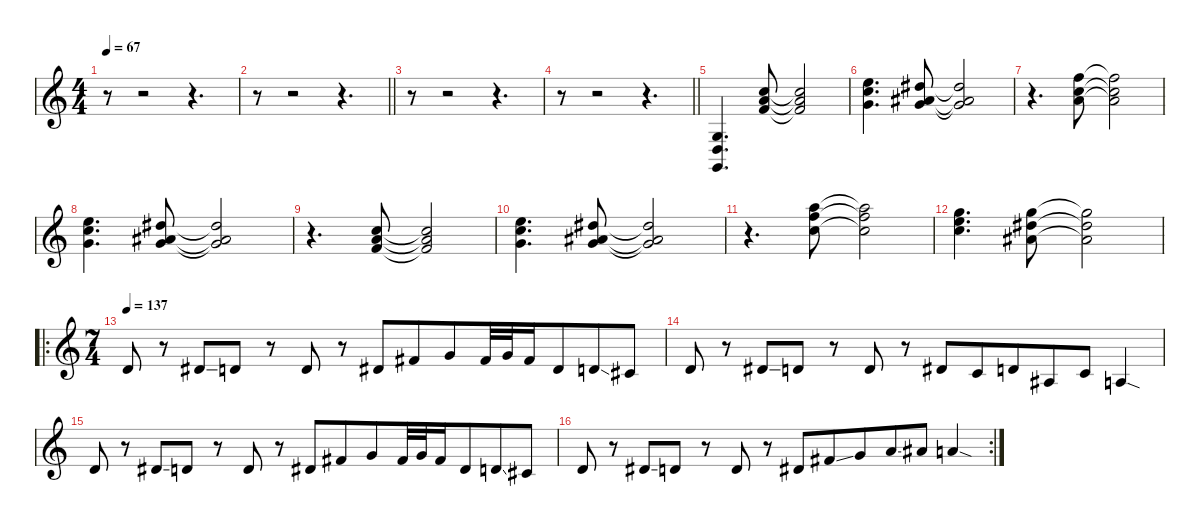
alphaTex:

\defaultSystemsLayout 4
\hideDynamics
\bracketExtendMode nobrackets
\singleTrackTrackNamePolicy hidden
\multiTrackTrackNamePolicy hidden
\firstSystemTrackNameMode fullname
\otherSystemsTrackNameOrientation horizontal
\track ("Keyboard" "el.pno.") {instrument distortionguitar}
\staff {score}
\tuning (E4 B3 G3 D3 A2 E2)
\displaytranspose 0
\ts (4 4)
\tempo 67
\clef g2
\ks c
r.8{dy f beam Down} r.2{beam Down} r.4{d beam Down} |
\barLineRight lightlight
r.8{beam Down} r.2{beam Down} r.4{d beam Down} |
r.8{beam Down} r.2{beam Down} r.4{d beam Down} |
\barLineRight lightlight
r.8{beam Down} r.2{beam Down} r.4{d beam Down} |
(5.4 5.5 3.6).4{d beam Up} (8.1 10.2 10.3).8{beam Up} (8.1{t} 10.2{t} 10.3{t}).2{beam Up} |
(12.1 13.2 12.3).4{d beam Down} (11.1{acc #} 11.2{acc #} 12.3).8{beam Up} (11.1{t acc #} 11.2{t acc #} 12.3{t}).2{beam Up} |
r.4{d beam Down} (13.1 13.2 14.3).8{beam Down} (13.1{t} 13.2{t} 14.3{t}).2{beam Down} |
(12.1 13.2 12.3).4{d beam Down} (11.1{acc #} 11.2{acc #} 12.3).8{beam Up} (11.1{t acc #} 11.2{t acc #} 12.3{t}).2{beam Up} |
r.4{d beam Down} (8.1 10.2 10.3).8{beam Up} (8.1{t} 10.2{t} 10.3{t}).2{beam Up} |
(12.1 13.2 12.3).4{d beam Down} (11.1{acc #} 11.2{acc #} 12.3).8{beam Up} (11.1{t acc #} 11.2{t acc #} 12.3{t}).2{beam Up} |
r.4{d beam Down} (17.1 18.2 17.3).8{beam Down} (17.1{t} 18.2{t} 17.3{t}).2{beam Down} |
(15.1 17.2 17.3).4{d beam Down} (15.1 16.2{acc #} 15.3{acc #}).8{beam Down} (15.1{t} 16.2{t acc #} 15.3{t acc #}).2{beam Down} |
\ro
\ts (7 4)
\beaming (8 2 2 2 8)
\tempo 137
7.3.8{beam Up} r.8{beam Up} 8.3{ss acc #}.8{beam Up} 7.3.8{beam Up} r.8{beam Up} 7.3.8{beam Up} r.8{beam Up} 8.3{acc #}.8{beam Up} 7.2{acc #}.8{beam Up} 8.2.8{beam Up} 7.2{acc #}.32{beam Up} 8.2.32{beam Up} 7.2{acc #}.16{beam Up} 8.3{acc #}.8{beam Up} 7.3{ss}.8{beam Up} 6.3{acc #}.8{beam Up} |
7.3.8{beam Up} r.8{beam Up} 8.3{ss acc #}.8{beam Up} 7.3.8{beam Up} r.8{beam Up} 7.3.8{beam Up} r.8{beam Up} 8.3{acc #}.8{beam Up} 10.4.8{beam Up} 7.3.8{beam Up} 8.4{acc #}.8{beam Up} 5.3.8{beam Up} 7.4{sod}.4{beam Up} |
7.3.8{beam Up} r.8{beam Up} 8.3{ss acc #}.8{beam Up} 7.3.8{beam Up} r.8{beam Up} 7.3.8{beam Up} r.8{beam Up} 8.3{acc #}.8{beam Up} 7.2{acc #}.8{beam Up} 8.2.8{beam Up} 7.2{acc #}.32{beam Up} 8.2.32{beam Up} 7.2{acc #}.16{beam Up} 8.3{acc #}.8{beam Up} 7.3{ss}.8{beam Up} 6.3{acc #}.8{beam Up} |
\rc 2
7.3.8{beam Up} r.8{beam Up} 8.3{ss acc #}.8{beam Up} 7.3.8{beam Up} r.8{beam Up} 7.3.8{beam Up} r.8{beam Up} 8.3{acc #}.8{beam Up} 7.2{ss acc #}.8{beam Up} 8.2.8{beam Up} 10.2{ss}.8{beam Up} 11.2{acc #}.8{beam Up} 10.2{sod}.4{beam Up}
